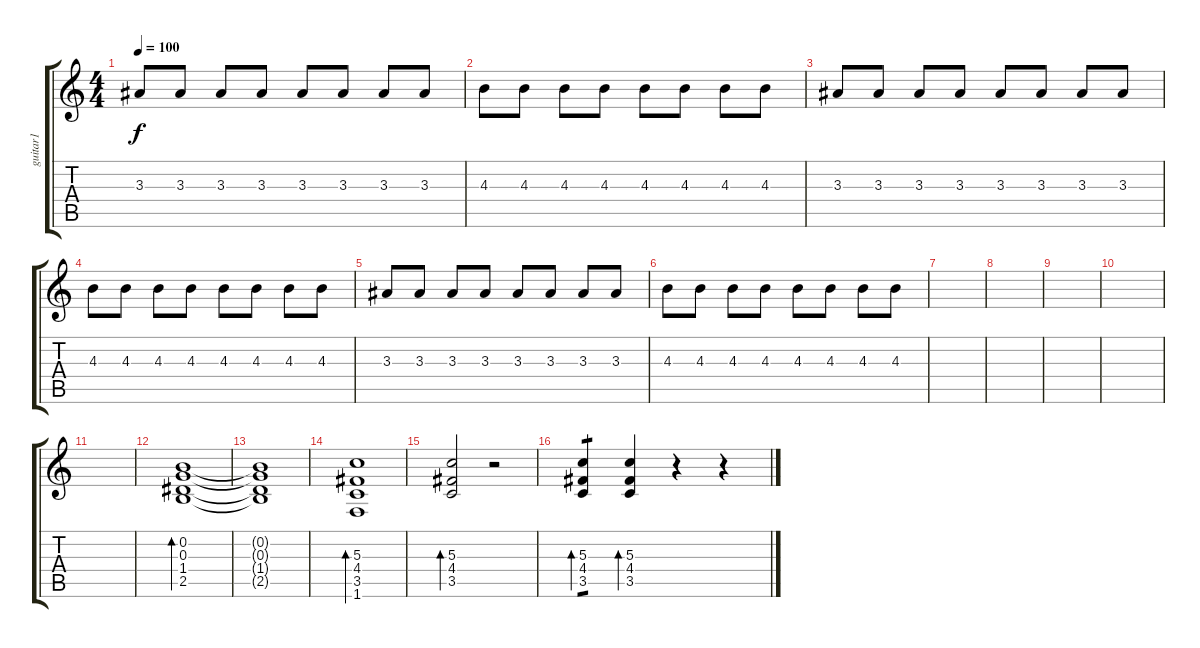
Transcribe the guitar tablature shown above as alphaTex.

\track ("guitar1" "guitar1") {instrument acousticguitarsteel}
\staff {score tabs}
\tuning (E4 B3 G3 D3 A2 E2) {hide}
\ts (4 4)
\tempo 100
\clef g2
\ks c
3.3.8{dy f} 3.3.8 3.3.8 3.3.8 3.3.8 3.3.8 3.3.8 3.3.8 |
4.3.8 4.3.8 4.3.8 4.3.8 4.3.8 4.3.8 4.3.8 4.3.8 |
3.3.8 3.3.8 3.3.8 3.3.8 3.3.8 3.3.8 3.3.8 3.3.8 |
4.3.8 4.3.8 4.3.8 4.3.8 4.3.8 4.3.8 4.3.8 4.3.8 |
3.3.8 3.3.8 3.3.8 3.3.8 3.3.8 3.3.8 3.3.8 3.3.8 |
4.3.8 4.3.8 4.3.8 4.3.8 4.3.8 4.3.8 4.3.8 4.3.8 |
|
|
|
|
|
(0.2 0.3 1.4 2.5).1{bd 240} |
(0.2{t} 0.3{t} 1.4{t} 2.5{t}).1 |
(5.3 4.4 3.5 1.6).1{bd 240} |
(5.3 4.4 3.5).2{bd 240} r.2 |
(5.3 4.4 3.5).4{bd 240 tp 1} (5.3 4.4 3.5).4{bd 240} r.4 r.4
